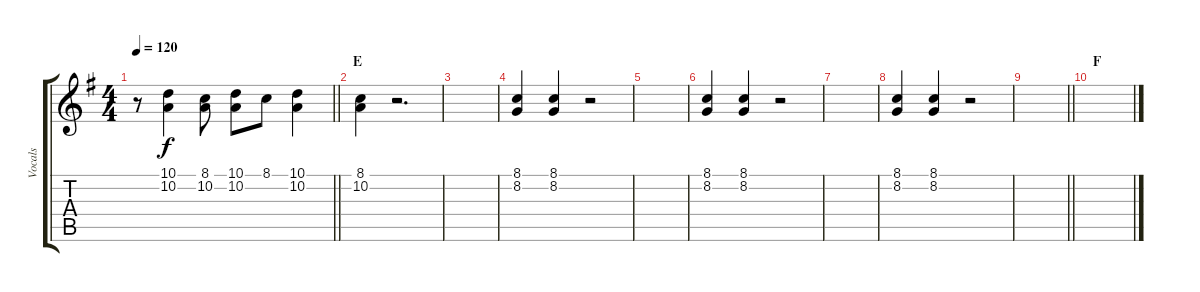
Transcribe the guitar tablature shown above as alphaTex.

\track ("Vocals" "Vocals") {instrument pad4choir}
\staff {score tabs}
\tuning (E4 B3 G3 D3 A2 E2) {hide}
\ts (4 4)
\tempo 120
\clef g2
\barLineRight lightlight
\ks g
r.8{dy f} (10.1 10.2).4 (8.1 10.2).8 (10.1 10.2).8 8.1.8 (10.1 10.2).4 |
\section ("" "E")
(8.1 10.2).4 r.2{d} |
|
(8.1 8.2).4 (8.1 8.2).4 r.2 |
|
(8.1 8.2).4 (8.1 8.2).4 r.2 |
|
(8.1 8.2).4 (8.1 8.2).4 r.2 |
\barLineRight lightlight
|
\section ("" "F")
